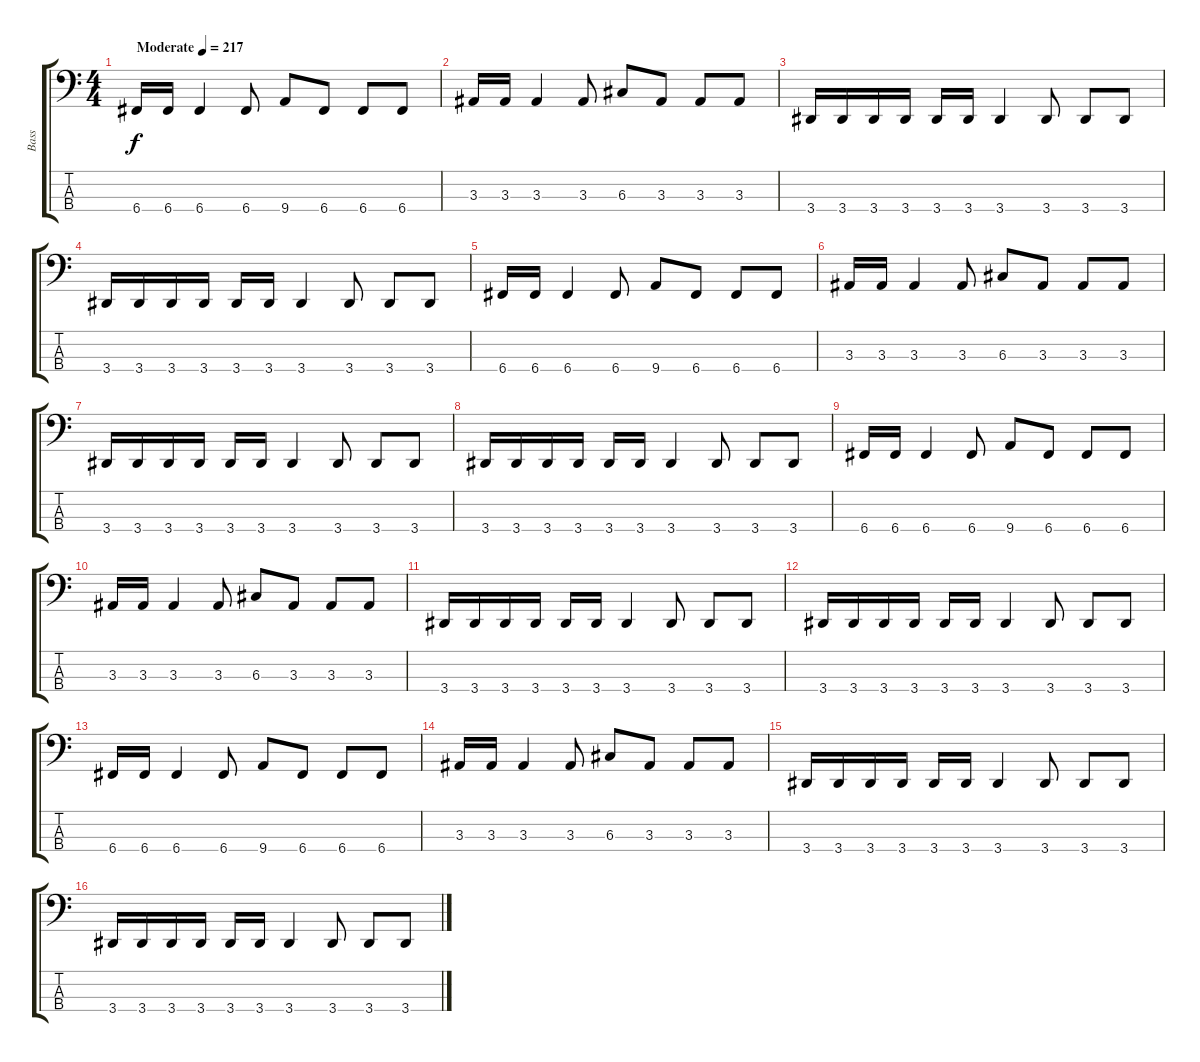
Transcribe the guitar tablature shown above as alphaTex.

\track ("Bass" "Bass") {instrument electricbassfinger}
\staff {score tabs}
\tuning (F2 C2 G1 C1) {hide}
\ts (4 4)
\tempo (217 "Moderate")
\clef f4
\ks c
6.4.16{dy f instrument electricbassfinger} 6.4.16 6.4.4 6.4.8 9.4.8 6.4.8 6.4.8 6.4.8 |
3.3.16 3.3.16 3.3.4 3.3.8 6.3.8 3.3.8 3.3.8 3.3.8 |
3.4.16 3.4.16 3.4.16 3.4.16 3.4.16 3.4.16 3.4.4 3.4.8 3.4.8 3.4.8 |
3.4.16 3.4.16 3.4.16 3.4.16 3.4.16 3.4.16 3.4.4 3.4.8 3.4.8 3.4.8 |
6.4.16 6.4.16 6.4.4 6.4.8 9.4.8 6.4.8 6.4.8 6.4.8 |
3.3.16 3.3.16 3.3.4 3.3.8 6.3.8 3.3.8 3.3.8 3.3.8 |
3.4.16 3.4.16 3.4.16 3.4.16 3.4.16 3.4.16 3.4.4 3.4.8 3.4.8 3.4.8 |
3.4.16 3.4.16 3.4.16 3.4.16 3.4.16 3.4.16 3.4.4 3.4.8 3.4.8 3.4.8 |
6.4.16 6.4.16 6.4.4 6.4.8 9.4.8 6.4.8 6.4.8 6.4.8 |
3.3.16 3.3.16 3.3.4 3.3.8 6.3.8 3.3.8 3.3.8 3.3.8 |
3.4.16 3.4.16 3.4.16 3.4.16 3.4.16 3.4.16 3.4.4 3.4.8 3.4.8 3.4.8 |
3.4.16 3.4.16 3.4.16 3.4.16 3.4.16 3.4.16 3.4.4 3.4.8 3.4.8 3.4.8 |
6.4.16 6.4.16 6.4.4 6.4.8 9.4.8 6.4.8 6.4.8 6.4.8 |
3.3.16 3.3.16 3.3.4 3.3.8 6.3.8 3.3.8 3.3.8 3.3.8 |
3.4.16 3.4.16 3.4.16 3.4.16 3.4.16 3.4.16 3.4.4 3.4.8 3.4.8 3.4.8 |
3.4.16 3.4.16 3.4.16 3.4.16 3.4.16 3.4.16 3.4.4 3.4.8 3.4.8 3.4.8
